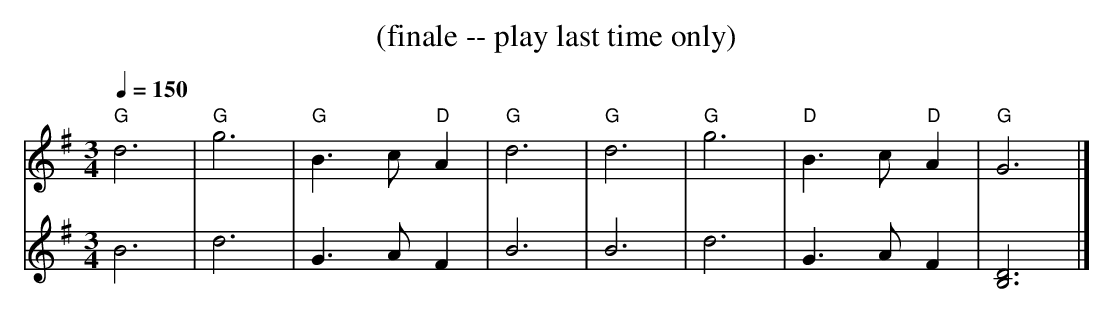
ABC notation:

X:1
T: (finale -- play last time only)
M: 3/4
Q: 1/4 = 150
L: 1/4
K: G major treble
V:1
  "G" d3 | "G" g3 | "G" B>c "D" A | "G" d3 | "G" d3 | "G" g3 | "D" B>c "D" A | "G" G3 |]
V:2
  B3 | d3 | G>A F | B3 | B3 | d3 | G>A F | [B,3D3] |]
